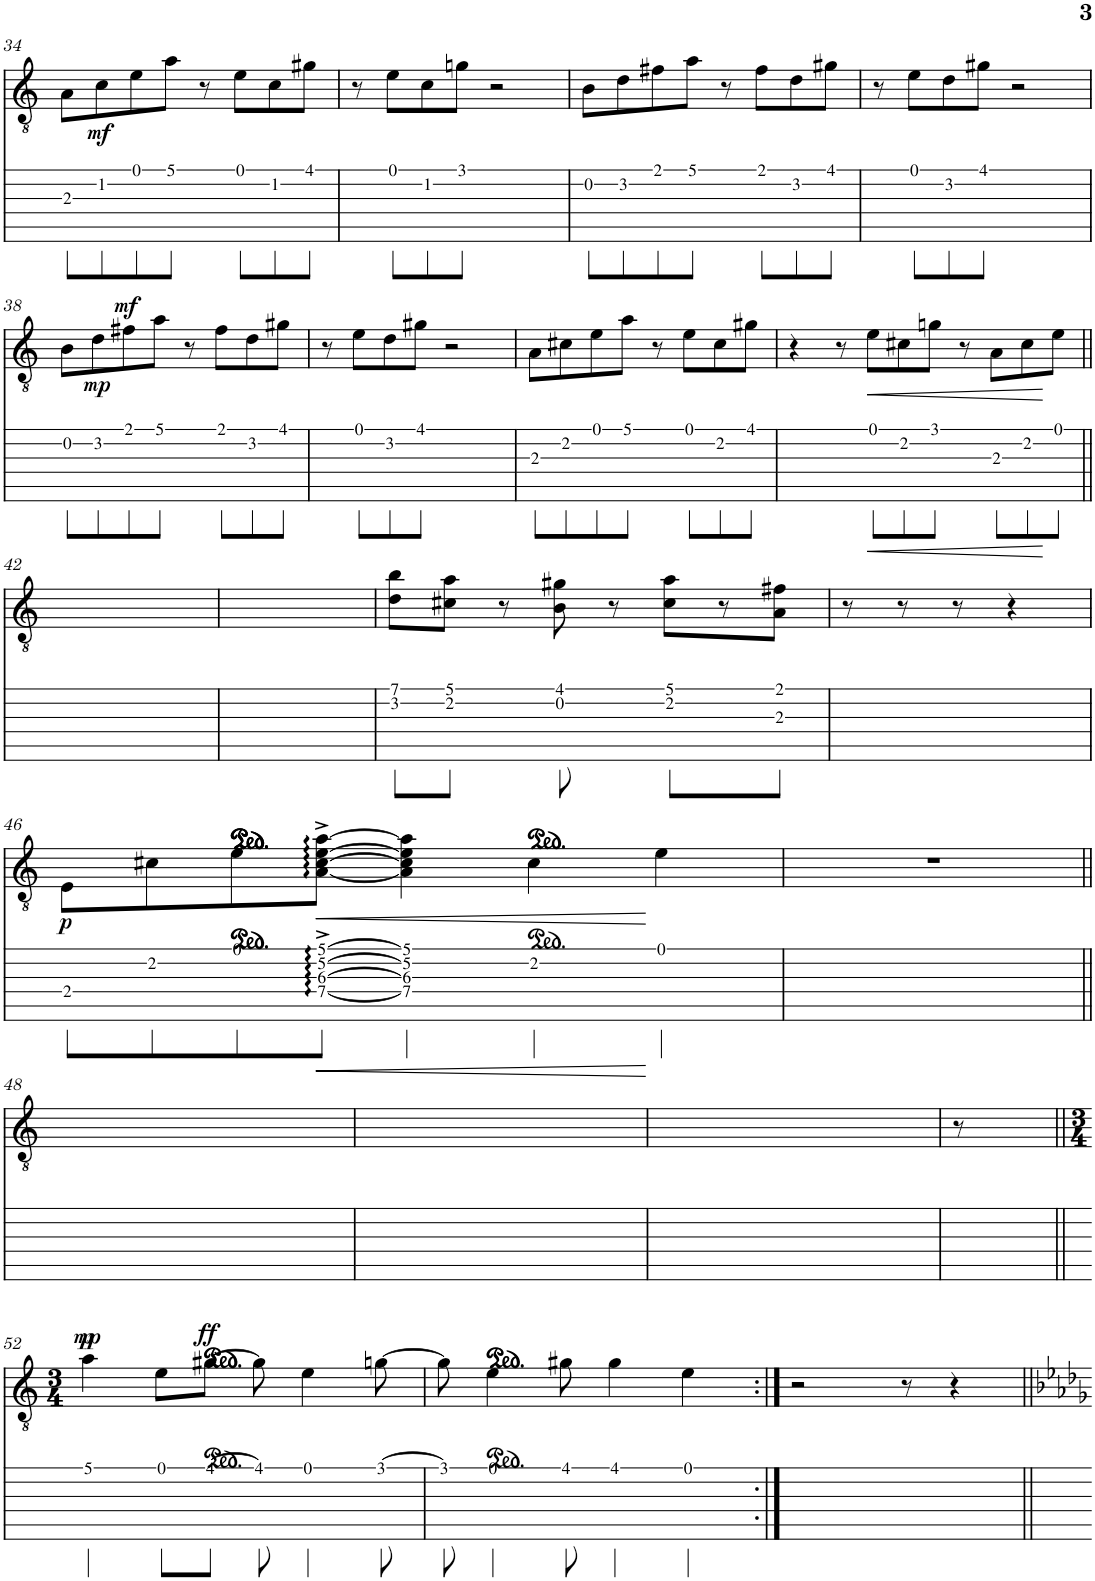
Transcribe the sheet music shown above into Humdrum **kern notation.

**kern	**kern	**dynam
*part1	*part1	*part1
*staff2	*staff1	*staff1/2
*I"Classical Guitar	*	*
*I'Guit.	*	*
!!LO:PB:g=z
*	*clefGv2	*
*k[]	*k[]	*
*M3/4	*M3/4	*
=34	=34	=34
8A\L	8A\L	.
!	!	!LO:DY:b
8c\	8c\	mf
8e\	8e\	.
8a\J	8a\J	.
8r	8r	.
8e\L	8e\L	.
8c\	8c\	.
8g#X\J	8g#X\J	.
=35	=35	=35
8r	8r	.
8e\L	8e\L	.
8c\	8c\	.
8gn\J	8gn\J	.
4r	4r	.
=36	=36	=36
8B\L	8B\L	.
4r	4r	.
8d\	8d\	.
8f#X\	8f#X\	.
8a\J	8a\J	.
8r	8r	.
8f#\L	8f#\L	.
8d\	8d\	.
8g#X\J	8g#X\J	.
=37	=37	=37
8r	8r	.
8e\L	8e\L	.
8d\	8d\	.
8g#X\J	8g#X\J	.
4r	4r	.
!!LO:LB:g=z
=38	=38	=38
*	*^	*
8B\L	8B\L	4ryy	.
!	!	!	!LO:DY:b
4r	4r	.	mp
!	!	!	!LO:DY:a
.	.	1ryy	mf
8d\	8d\	.	.
8f#X\	8f#X\	.	.
8a\J	8a\J	.	.
8r	8r	.	.
8f#\L	8f#\L	.	.
8d\	8d\	.	.
8g#X\J	8g#X\J	.	.
*	*v	*v	*
=39	=39	=39
8r	8r	.
8e\L	8e\L	.
8d\	8d\	.
8g#X\J	8g#X\J	.
4r	4r	.
=40	=40	=40
8A\L	8A\L	.
4r	4r	.
8c#X\	8c#X\	.
8e\	8e\	.
8a\J	8a\J	.
8r	8r	.
8e\L	8e\L	.
8c#\	8c#\	.
8g#X\J	8g#X\J	.
=41	=41	=41
4r	4r	.
8r	8r	.
!	!	!LO:HP:b=2
!	!	!LO:HP:n=1:b
8e\L	8e\L	< <
8c#X\	8c#X\	.
8gn\J	8gn\J	.
8r	8r	.
8A\L	8A\L	.
8c#\	8c#\	.
8e\J	8e\J	[
!!LO:LB:g=z
=42||	=42||	=42||
2.ryy	2.ryy	.
=43	=43	=43
2.ryy	2.ryy	.
=44	=44	=44
8d\ 8b\L	8d\ 8b\L	.
8c#X\ 8a\J	8c#X\ 8a\J	.
8r	8r	.
8B\ 8g#X\	8B\ 8g#X\	.
8r	8r	.
8c#\ 8a\L	8c#\ 8a\L	.
8r	8r	.
8A\ 8f#X\J	8A\ 8f#X\J	.
=45	=45	=45
8r	8r	.
8r	8r	.
8r	8r	.
4r	4r	.
!!LO:LB:g=z
=46	=46	=46
!	!	!LO:DY:b
8E\L	8E\L	p
8c#X\	8c#X\	.
8e\	8e\	.
!	!	!LO:HP:b
[<8A\:^ [>8c#\:^ [>8e\:^ [>8a\:^J	[<8A\:^ [>8c#\:^ [>8e\:^ [>8a\:^J	<
4A\] 4c#\] 4e\] 4a\]	4A\] 4c#\] 4e\] 4a\]	.
4c#\	4c#\	.
4e\	4e\	[ [
=47	=47	=47
2.r	2.r	.
!!LO:LB:g=z
=48||	=48||	=48||
2.ryy	2.ryy	.
4r	4ryy	.
=49	=49	=49
2.ryy	2.ryy	.
=50	=50	=50
2.ryy	2.ryy	.
=51	=51	=51
8r	8r	.
!!LO:LB:g=z
=52||	=52||	=52||
*M3/4	*M3/4	*
!	!	!LO:DY:a
!	!	!LO:DY:n=1:a
4a\	4a\	mp p
8e\L	8e\L	.
!	!	!LO:DY:n=2:a
[>8g#X\J	[>8g#X\J	ff
8g#\]	8g#\]	.
[8e\	[8e\	.
8ryy	8ryy	.
[>8gn\	[>8gn\	.
=53	=53	=53
8g\]	8g\]	.
8e\]	8e\]	.
4e\	4e\	.
8g#X\	8g#X\	.
4g#\	4g#\	.
4e\	4e\	.
=54:|!	=54:|!	=54:|!
2r	2r	.
8r	8r	.
8r	8r	.
=55||	=55||	=55||
8r	8r	.
=	=	=
*-	*-	*-
